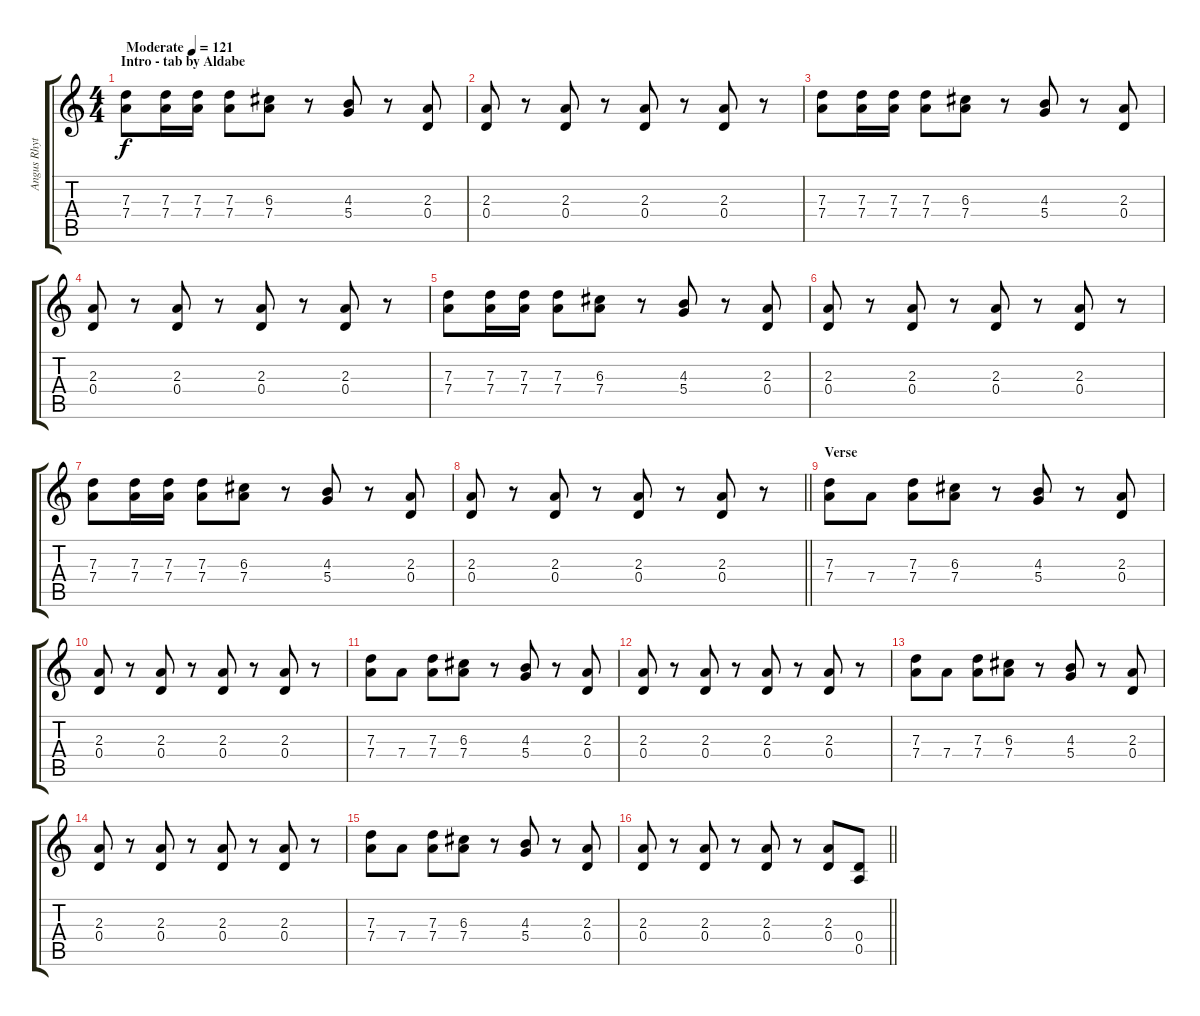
\track ("Angus Rhythm" "Angus Rhyt") {instrument overdrivenguitar}
\staff {score tabs}
\tuning (E4 B3 G3 D3 A2 E2) {hide}
\ts (4 4)
\section ("" "Intro - tab by Aldabe")
\tempo (121 "Moderate")
\clef g2
\ks c
(7.3 7.4).8{dy f instrument overdrivenguitar} (7.3 7.4).16 (7.3 7.4).16 (7.3 7.4).8 (6.3 7.4).8 r.8 (4.3 5.4).8 r.8 (2.3 0.4).8 |
(2.3 0.4).8 r.8 (2.3 0.4).8 r.8 (2.3 0.4).8 r.8 (2.3 0.4).8 r.8 |
(7.3 7.4).8 (7.3 7.4).16 (7.3 7.4).16 (7.3 7.4).8 (6.3 7.4).8 r.8 (4.3 5.4).8 r.8 (2.3 0.4).8 |
(2.3 0.4).8 r.8 (2.3 0.4).8 r.8 (2.3 0.4).8 r.8 (2.3 0.4).8 r.8 |
(7.3 7.4).8 (7.3 7.4).16 (7.3 7.4).16 (7.3 7.4).8 (6.3 7.4).8 r.8 (4.3 5.4).8 r.8 (2.3 0.4).8 |
(2.3 0.4).8 r.8 (2.3 0.4).8 r.8 (2.3 0.4).8 r.8 (2.3 0.4).8 r.8 |
(7.3 7.4).8 (7.3 7.4).16 (7.3 7.4).16 (7.3 7.4).8 (6.3 7.4).8 r.8 (4.3 5.4).8 r.8 (2.3 0.4).8 |
\barLineRight lightlight
(2.3 0.4).8 r.8 (2.3 0.4).8 r.8 (2.3 0.4).8 r.8 (2.3 0.4).8 r.8 |
\section ("" "Verse")
(7.3 7.4).8 7.4.8 (7.3 7.4).8 (6.3 7.4).8 r.8 (4.3 5.4).8 r.8 (2.3 0.4).8 |
(2.3 0.4).8 r.8 (2.3 0.4).8 r.8 (2.3 0.4).8 r.8 (2.3 0.4).8 r.8 |
(7.3 7.4).8 7.4.8 (7.3 7.4).8 (6.3 7.4).8 r.8 (4.3 5.4).8 r.8 (2.3 0.4).8 |
(2.3 0.4).8 r.8 (2.3 0.4).8 r.8 (2.3 0.4).8 r.8 (2.3 0.4).8 r.8 |
(7.3 7.4).8 7.4.8 (7.3 7.4).8 (6.3 7.4).8 r.8 (4.3 5.4).8 r.8 (2.3 0.4).8 |
(2.3 0.4).8 r.8 (2.3 0.4).8 r.8 (2.3 0.4).8 r.8 (2.3 0.4).8 r.8 |
(7.3 7.4).8 7.4.8 (7.3 7.4).8 (6.3 7.4).8 r.8 (4.3 5.4).8 r.8 (2.3 0.4).8 |
\barLineRight lightlight
(2.3 0.4).8 r.8 (2.3 0.4).8 r.8 (2.3 0.4).8 r.8 (2.3 0.4).8 (0.4 0.5).8
